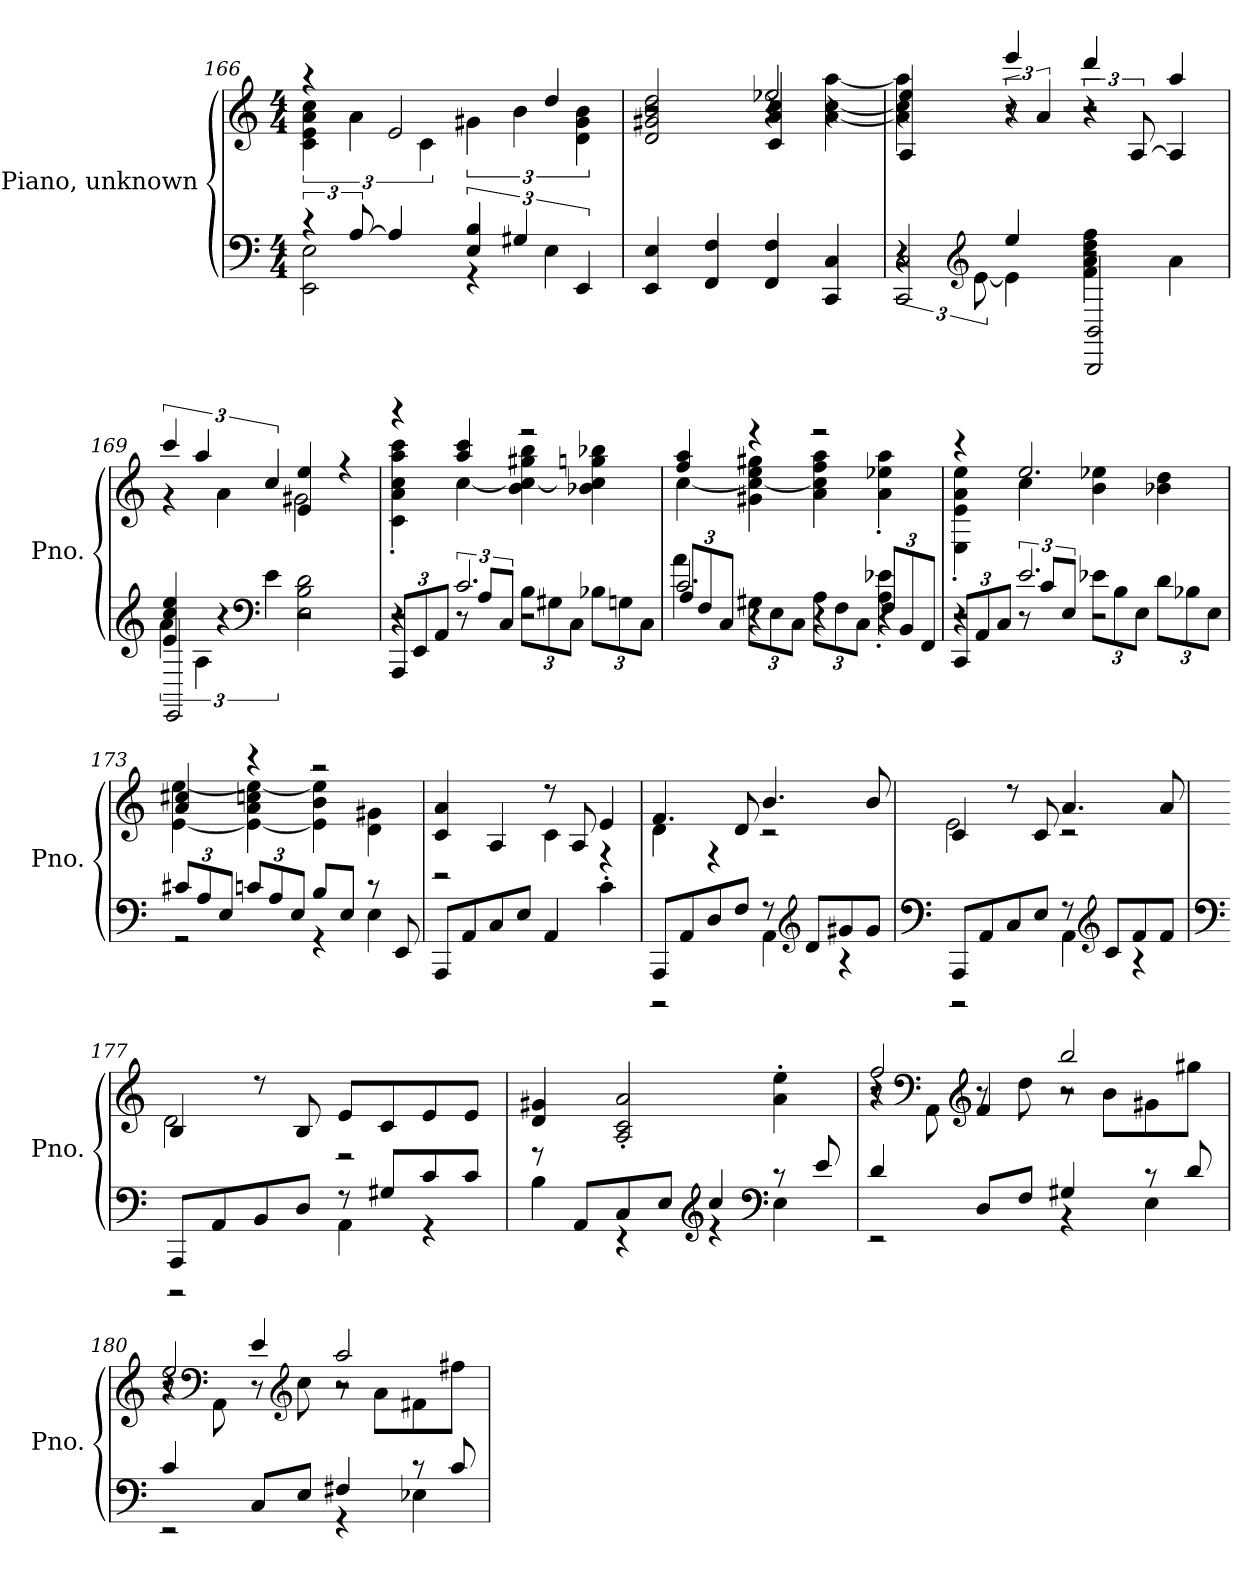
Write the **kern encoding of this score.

**kern	**kern
*part1	*part1
*staff2	*staff1
*I"Piano, unknown	*
*I'Pno.	*
*clefF4	*clefG2
*k[]	*k[]
*M4/4	*M4/4
=166	=166
*^	*^
6r	2EE\ 2E\	4r	6c\ 6e\ 6a\ 6cc\
[12A/	.	.	6a\
4A/]	.	2e/	.
.	.	.	6c\
6E/ 6B/	4r	.	6g#X\
6G#X/	.	.	6b\
.	4E\	4dd/	.
6EE/	.	.	6d\ 6g#\ 6b\
*v	*v	*	*
=167	=167	=167
*	*	*^
4EE/ 4E/	2r	2r	2d/ 2g#X/ 2b/ 2dd/
4FF/ 4F/	.	.	.
4FF/ 4F/	2ee-X/	4r	4c/ 4a/ 4cc/
4CC/ 4C/	.	[4a\ [4cc\ [4aa\	4r
!!LO:LB:g=z	!!	!!
=168	=168	=168	=168
*^	*	*	*
*	*^	*	*	*
4r	6r	2CC/ 2C/	4r	4a\] 4cc\] 4aa\]	4A/ 4ee/
*clefG2	*	*	*	*	*
.	[12e\	.	.	.	.
4ee/	4e\]	.	4eee/	4r	12r
.	.	.	.	.	6a/
2r	4f\ 4a\ 4dd\ 4ff\	2BBB/ 2BB/	4ddd/	2r	6r
.	.	.	.	.	[12A/
.	4a\	.	4aa/	.	4A/]
*	*	*	*	*v	*v
=169	=169	=169	=169	=169
4e/ 4cc/ 4ee/	6a\	2EE/	6ccc/	4r
.	6A\	.	6aa/	.
4r	.	.	.	4a\
*clefF4	*	*	*	*
.	6e\	.	6cc/	.
2r	2E\ 2B\ 2d\	2r	4e/ 4ee/	2g#X\
.	.	.	4r	.
=170	=170	=170	=170	=170
*	*	*Xbrackettup	*	*
4r	2r	12AAA/L	4r	4c\' 4a\' 4cc\' 4aa\' 4ccc\'
.	.	12EE/	.	.
.	.	12AA/J	.	.
*	*	*brackettup	*	*
2.c/	.	12r	4aa/ 4ccc/	[4cc\
.	.	12A/L	.	.
.	.	12C/J	.	.
*	*Xbrackettup	*	*	*
.	12B\L	2r	2r	4b\ 4cc\_ 4gg#X\ 4bb\
.	12G#X\	.	.	.
.	12C\J	.	.	.
.	12B-X\L	.	.	4b-X\ 4cc\] 4ggn\ 4bb-X\
.	12Gn\	.	.	.
.	12C\J	.	.	.
!!LO:LB:g=z	!!
=171	=171	=171	=171	=171
2.c/	4a\	12A/L	4ff/ 4aa/	[4cc\
.	.	12F/	.	.
.	.	12C/J	.	.
.	12G#X\L	4r	4r	4g#X\ 4cc\_ 4ee\ 4gg#X\
.	12E\	.	.	.
.	12C\J	.	.	.
.	12A\L	4r	2r	4a\ 4cc\] 4ff\ 4aa\
.	12F\	.	.	.
.	12C\J	.	.	.
4r	4A\' 4e-X\'	12F/L	.	4a\' 4ee-X\' 4aa\'
.	.	12BB/	.	.
.	.	12FF/J	.	.
=172	=172	=172	=172	=172
4r	2r	12CC/L	4r	4E\' 4e\' 4a\' 4ee\'
.	.	12AA/	.	.
.	.	12C/J	.	.
*	*	*brackettup	*	*
2.e/	.	12r	2.ee/	4cc\
.	.	12c/L	.	.
.	.	12E/J	.	.
*	*Xbrackettup	*	*	*
.	12e-X\L	2r	.	4b\ 4ee-X\
.	12B\	.	.	.
.	12E\J	.	.	.
.	12d\L	.	.	4b-X\ 4dd\
.	12B-X\	.	.	.
.	12E\J	.	.	.
*	*v	*v	*	*
=173	=173	=173	=173
12c#X/L	2r	4a/ 4cc#X/	[4e\ [4ee\
12A/	.	.	.
12E/J	.	.	.
12cn/L	.	4r	4e\_ 4a\ 4ccn\ 4ee\_
12A/	.	.	.
12E/J	.	.	.
8B/L	4r	2r	4e\] 4b\ 4ee\]
8E/J	.	.	.
8r	4E\	.	4d\ 4g#X\
8EE/	.	.	.
*v	*v	*	*
!!LO:LB:g=z	!!
=174	=174	=174
8AAA/L	4c/ 4a/	2r
8AA/	.	.
8C/	4A/	.
8E/J	.	.
4AA/	8r	4c\
.	8A/	.
4c'\	4e/	4r
=175	=175	=175
*^	*	*
8AAA/L	2r	4.f/	4d\
8AA/	.	.	.
8D/	.	.	4r
8F/J	.	8d/	.
8r	4AA\	4.b/	2r
*clefG2	*	*	*
8d/L	.	.	.
8g#X/	4r	.	.
8g#/J	.	8b/	.
=176	=176	=176	=176
*clefF4	*	*	*
8AAA/L	2r	4c/	2e\
8AA/	.	.	.
8C/	.	8r	.
8E/J	.	8c/	.
8r	4AA\	4.a/	2r
*clefG2	*	*	*
8c/L	.	.	.
8f/	4r	.	.
8f/J	.	8a/	.
=177	=177	=177	=177
*clefF4	*	*	*
8AAA/L	2r	4B/	2d\
8AA/	.	.	.
8BB/	.	8r	.
8D/J	.	8B/	.
8r	4AA\	8e/L	2r
8G#X/L	.	8c/	.
8c/	4r	8e/	.
8c/J	.	8e/J	.
*	*	*v	*v
!!LO:PB:g=z
=178	=178	=178
8r	4B\	4d/ 4g#X/
8AA/L	.	.
8C/	4r	2A/' 2c/' 2a/'
8E/J	.	.
*clefG2	*	*
4cc/	4r	.
*clefF4	*	*
8r	4E\	4a\' 4ee\'
8e/	.	.
=179	=179	=179
*	*	*^
*	*	*	*^
4d/	2r	2ff/	8r	4r
*	*	*clefF4	*	*
.	.	.	8AA\	.
*	*	*clefG2	*	*
8D/L	.	.	8r	4f/
8F/J	.	.	8dd\	.
4G#X/	4r	2bb/	8r	2r
.	.	.	8b\L	.
8r	4E\	.	8g#X\	.
8d/	.	.	8gg#X\J	.
=180	=180	=180	=180	=180
4c/	2r	2ee/	8r	4r
*	*	*clefF4	*	*
.	.	.	8AA\	.
8C/L	.	.	8r	4e/
*	*	*clefG2	*	*
8E/J	.	.	8cc\	.
4F#X/	4r	2aa/	8r	2r
.	.	.	8a\L	.
8r	4E-X\	.	8f#X\	.
8c/	.	.	8ff#X\J	.
*v	*v	*	*	*
*	*v	*v	*v
=	=
*-	*-
